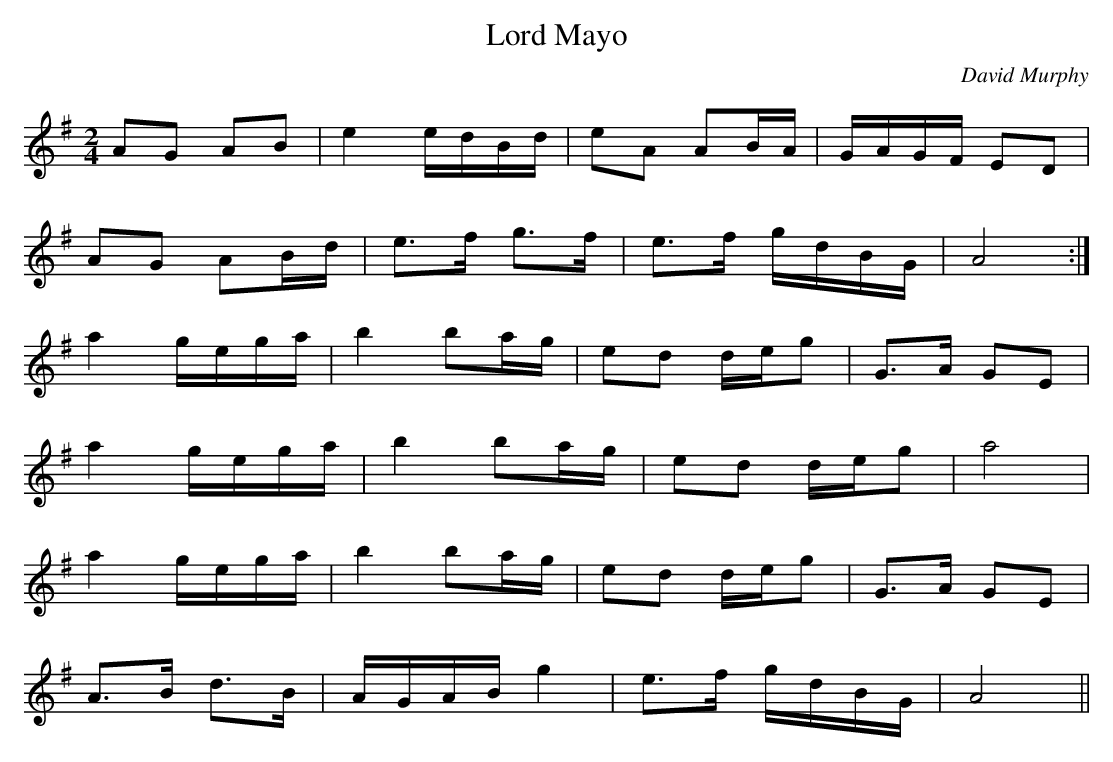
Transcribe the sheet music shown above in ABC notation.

X:1
T:Lord Mayo
C:David Murphy
M:2/4
L:1/16
K:G
A2G2 A2B2|e4 edBd|e2A2 A2BA|GAGF E2D2|!
A2G2 A2Bd|e3f g3f|e3f gdBG|A8:|!
a4 gega|b4 b2ag|e2d2 deg2|G3A G2E2|!
a4 gega|b4 b2ag|e2d2 deg2|a8|!
a4 gega|b4 b2ag|e2d2 deg2|G3A G2E2|!
A3B d3B|AGAB g4|e3f gdBG|A8||!
